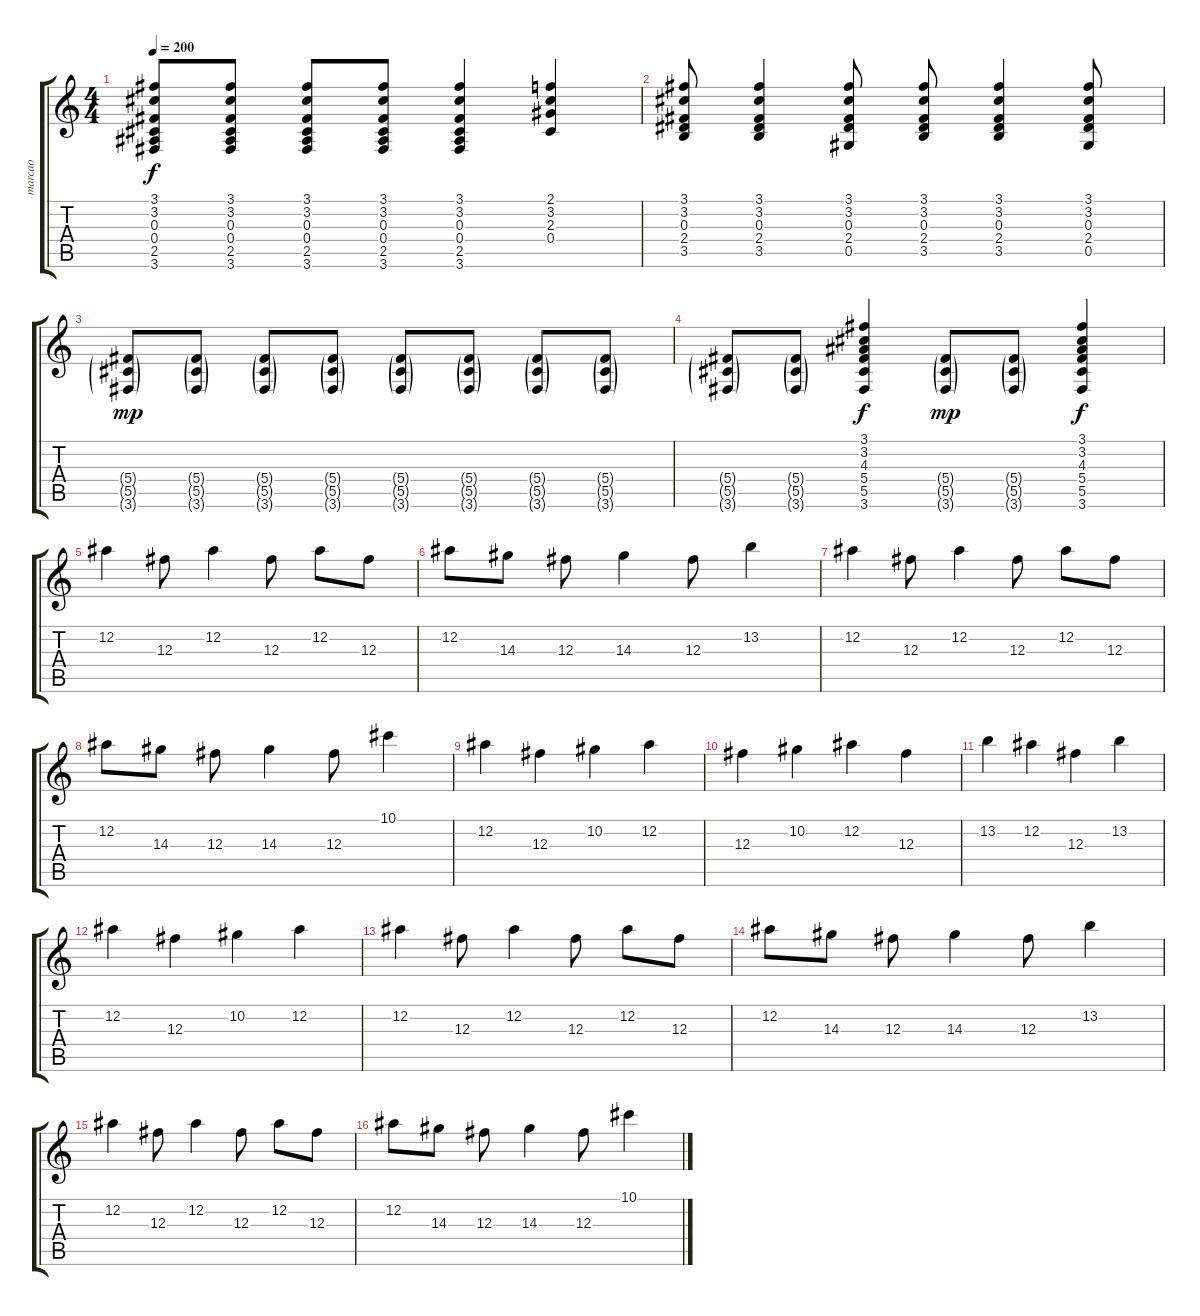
\track ("marcao" "marcao") {instrument acousticguitarsteel}
\staff {score tabs}
\tuning (Eb4 Bb3 Gb3 Db3 Ab2 Eb2) {hide}
\ts (4 4)
\tempo 200
\clef g2
\ks c
(3.1 3.2 0.3 0.4 2.5 3.6).8{dy f} (3.1 3.2 0.3 0.4 2.5 3.6).8 (3.1 3.2 0.3 0.4 2.5 3.6).8 (3.1 3.2 0.3 0.4 2.5 3.6).8 (3.1 3.2 0.3 0.4 2.5 3.6).4 (2.1 3.2 2.3 0.4).4 |
(3.1 3.2 0.3 2.4 3.5).8 (3.1 3.2 0.3 2.4 3.5).4 (3.1 3.2 0.3 2.4 0.5).8 (3.1 3.2 0.3 2.4 3.5).8 (3.1 3.2 0.3 2.4 3.5).4 (3.1 3.2 0.3 2.4 0.5).8 |
(5.4{g} 5.5{g} 3.6{g}).8{dy mp instrument electricguitarmuted} (5.4{g} 5.5{g} 3.6{g}).8 (5.4{g} 5.5{g} 3.6{g}).8 (5.4{g} 5.5{g} 3.6{g}).8 (5.4{g} 5.5{g} 3.6{g}).8 (5.4{g} 5.5{g} 3.6{g}).8 (5.4{g} 5.5{g} 3.6{g}).8 (5.4{g} 5.5{g} 3.6{g}).8 |
(5.4{g} 5.5{g} 3.6{g}).8 (5.4{g} 5.5{g} 3.6{g}).8 (3.1 3.2 4.3 5.4 5.5 3.6).4{dy f instrument acousticguitarsteel} (5.4{g} 5.5{g} 3.6{g}).8{dy mp instrument electricguitarmuted} (5.4{g} 5.5{g} 3.6{g}).8 (3.1 3.2 4.3 5.4 5.5 3.6).4{dy f instrument acousticguitarsteel} |
12.2.4{volume 16 instrument acousticguitarsteel} 12.3.8 12.2.4 12.3.8 12.2.8 12.3.8 |
12.2.8 14.3.8 12.3.8 14.3.4 12.3.8 13.2.4 |
12.2.4 12.3.8 12.2.4 12.3.8 12.2.8 12.3.8 |
12.2.8 14.3.8 12.3.8 14.3.4 12.3.8 10.1.4 |
12.2.4 12.3.4 10.2.4 12.2.4 |
12.3.4 10.2.4 12.2.4 12.3.4 |
13.2.4 12.2.4 12.3.4 13.2.4 |
12.2.4 12.3.4 10.2.4 12.2.4 |
12.2.4 12.3.8 12.2.4 12.3.8 12.2.8 12.3.8 |
12.2.8 14.3.8 12.3.8 14.3.4 12.3.8 13.2.4 |
12.2.4 12.3.8 12.2.4 12.3.8 12.2.8 12.3.8 |
12.2.8 14.3.8 12.3.8 14.3.4 12.3.8 10.1.4
